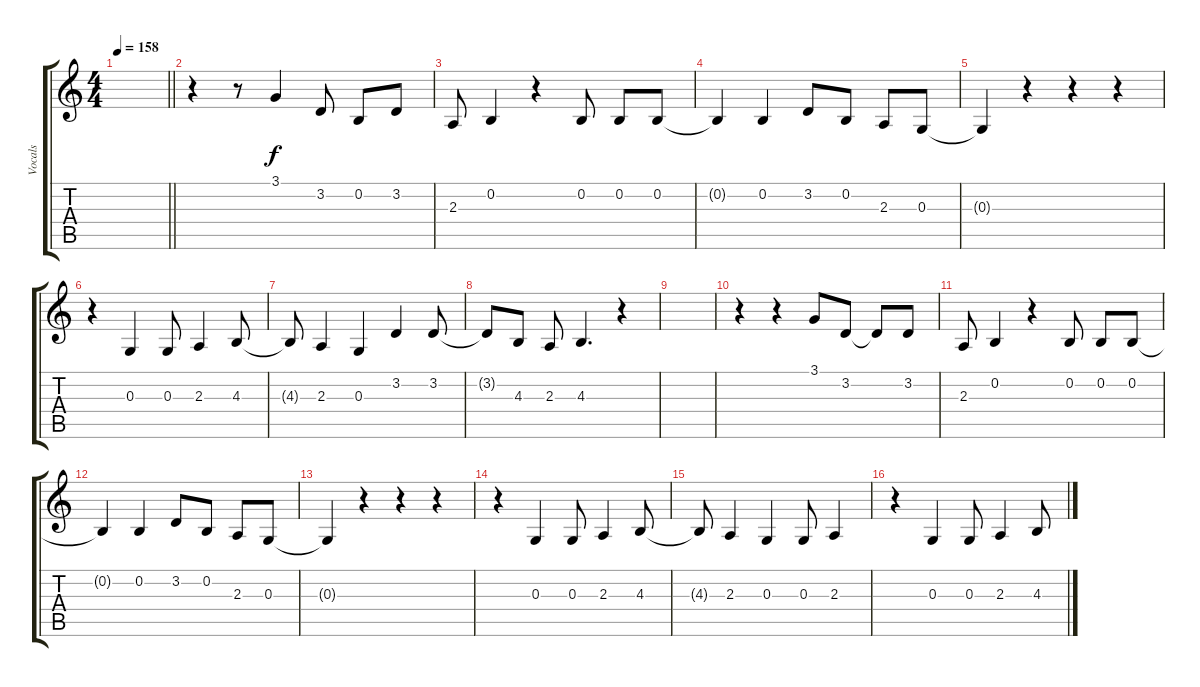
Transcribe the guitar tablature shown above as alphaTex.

\track ("Vocals" "Vocals") {instrument clarinet}
\staff {score tabs}
\tuning (E4 B3 G3 D3 A2 E2) {hide}
\ts (4 4)
\tempo 158
\clef g2
\barLineRight lightlight
\ks c
|
r.4 r.8 3.1.4 3.2.8 0.2.8 3.2.8 |
2.3.8 0.2.4 r.4 0.2.8 0.2.8 0.2.8 |
0.2{t}.4 0.2.4 3.2.8 0.2.8 2.3.8 0.3.8 |
0.3{t}.4 r.4 r.4 r.4 |
r.4 0.3.4 0.3.8 2.3.4 4.3.8 |
4.3{t}.8 2.3.4 0.3.4 3.2.4 3.2.8 |
3.2{t}.8 4.3.8 2.3.8 4.3.4{d} r.4 |
|
r.4 r.4 3.1.8 3.2.8 3.2{t}.8 3.2.8 |
2.3.8 0.2.4 r.4 0.2.8 0.2.8 0.2.8 |
0.2{t}.4 0.2.4 3.2.8 0.2.8 2.3.8 0.3.8 |
0.3{t}.4 r.4 r.4 r.4 |
r.4 0.3.4 0.3.8 2.3.4 4.3.8 |
4.3{t}.8 2.3.4 0.3.4 0.3.8 2.3.4 |
r.4 0.3.4 0.3.8 2.3.4 4.3.8
